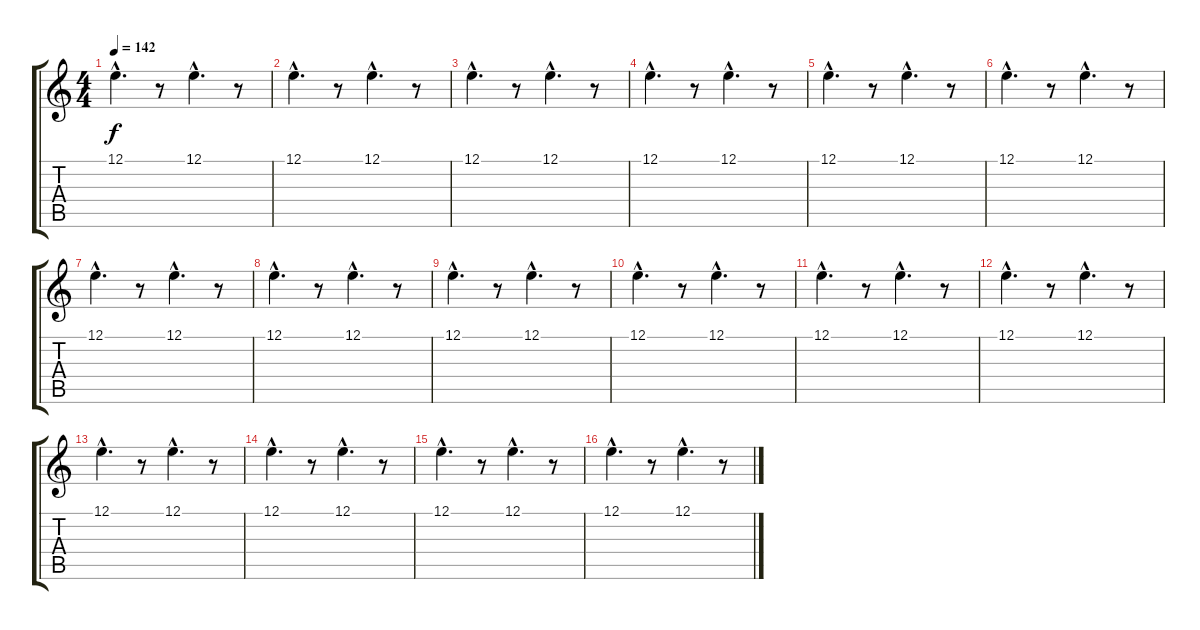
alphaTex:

\track "" {instrument acousticgrandpiano}
\staff {score tabs}
\tuning (E4 B3 G3 D3 A2 E2) {hide}
\ts (4 4)
\tempo 142
\clef g2
\ks c
12.1{hac}.4{d dy f} r.8 12.1{hac}.4{d} r.8 |
12.1{hac}.4{d} r.8 12.1{hac}.4{d} r.8 |
12.1{hac}.4{d} r.8 12.1{hac}.4{d} r.8 |
12.1{hac}.4{d} r.8 12.1{hac}.4{d} r.8 |
12.1{hac}.4{d} r.8 12.1{hac}.4{d} r.8 |
12.1{hac}.4{d} r.8 12.1{hac}.4{d} r.8 |
12.1{hac}.4{d} r.8 12.1{hac}.4{d} r.8 |
12.1{hac}.4{d} r.8 12.1{hac}.4{d} r.8 |
12.1{hac}.4{d} r.8 12.1{hac}.4{d} r.8 |
12.1{hac}.4{d} r.8 12.1{hac}.4{d} r.8 |
12.1{hac}.4{d} r.8 12.1{hac}.4{d} r.8 |
12.1{hac}.4{d} r.8 12.1{hac}.4{d} r.8 |
12.1{hac}.4{d} r.8 12.1{hac}.4{d} r.8 |
12.1{hac}.4{d} r.8 12.1{hac}.4{d} r.8 |
12.1{hac}.4{d} r.8 12.1{hac}.4{d} r.8 |
12.1{hac}.4{d} r.8 12.1{hac}.4{d} r.8
